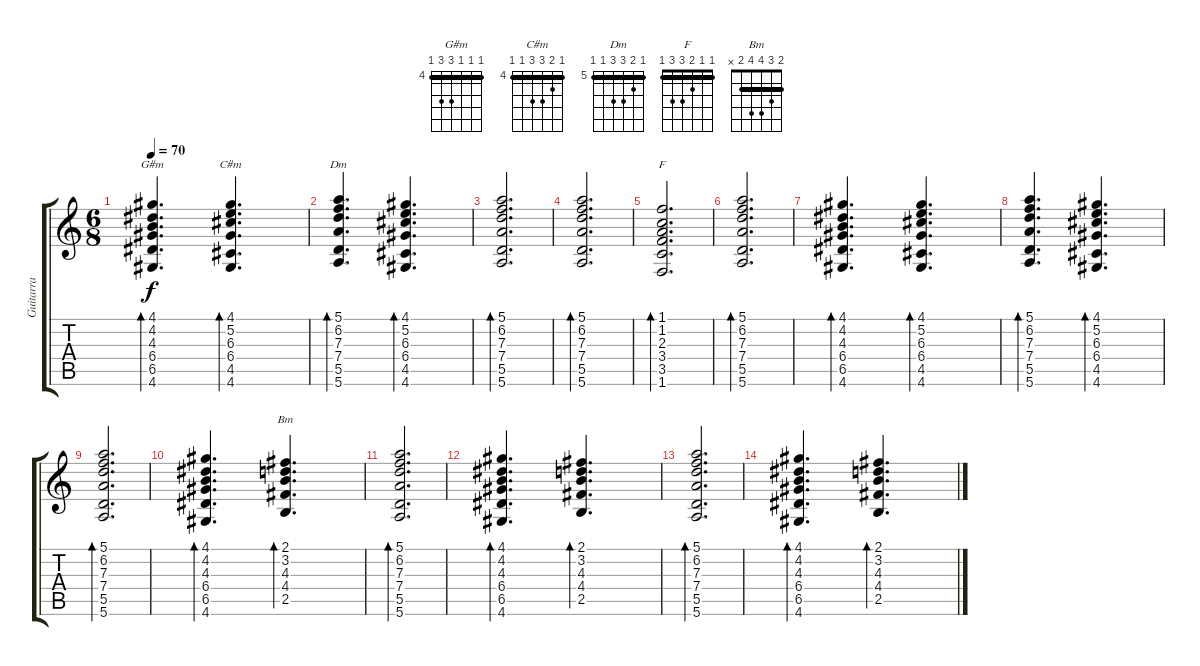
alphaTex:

\track ("Guitarra" "Guitarra") {instrument acousticguitarnylon}
\staff {score tabs}
\tuning (E4 B3 G3 D3 A2 E2) {hide}
\chord ("G#m" 4 4 4 6 6 4) {firstfret 4 barre 4}
\chord ("C#m" 4 5 6 6 4 4) {firstfret 4 barre 4}
\chord ("Dm" 5 6 7 7 5 5) {firstfret 5 barre 5}
\chord ("F" 1 1 2 3 3 1) {barre 1}
\chord ("Bm" 2 3 4 4 2 x) {barre 2}
\ts (6 8)
\tempo 70
\clef g2
\ks c
(4.1 4.2 4.3 6.4 6.5 4.6).4{d bd 120 ch "G#m" dy f} (4.1 5.2 6.3 6.4 4.5 4.6).4{d bd 120 ch "C#m"} |
(5.1 6.2 7.3 7.4 5.5 5.6).4{d bd 120 ch "Dm"} (4.1 5.2 6.3 6.4 4.5 4.6).4{d bd 120} |
(5.1 6.2 7.3 7.4 5.5 5.6).2{d bd 120} |
(5.1 6.2 7.3 7.4 5.5 5.6).2{d bd 120} |
(1.1 1.2 2.3 3.4 3.5 1.6).2{d bd 120 ch "F"} |
(5.1 6.2 7.3 7.4 5.5 5.6).2{d bd 120} |
(4.1 4.2 4.3 6.4 6.5 4.6).4{d bd 120} (4.1 5.2 6.3 6.4 4.5 4.6).4{d bd 120} |
(5.1 6.2 7.3 7.4 5.5 5.6).4{d bd 120} (4.1 5.2 6.3 6.4 4.5 4.6).4{d bd 120} |
(5.1 6.2 7.3 7.4 5.5 5.6).2{d bd 120} |
(4.1 4.2 4.3 6.4 6.5 4.6).4{d bd 120} (2.1 3.2 4.3 4.4 2.5).4{d bd 120 ch "Bm"} |
(5.1 6.2 7.3 7.4 5.5 5.6).2{d bd 120} |
(4.1 4.2 4.3 6.4 6.5 4.6).4{d bd 120} (2.1 3.2 4.3 4.4 2.5).4{d bd 120} |
(5.1 6.2 7.3 7.4 5.5 5.6).2{d bd 120} |
(4.1 4.2 4.3 6.4 6.5 4.6).4{d bd 120} (2.1 3.2 4.3 4.4 2.5).4{d bd 120}
